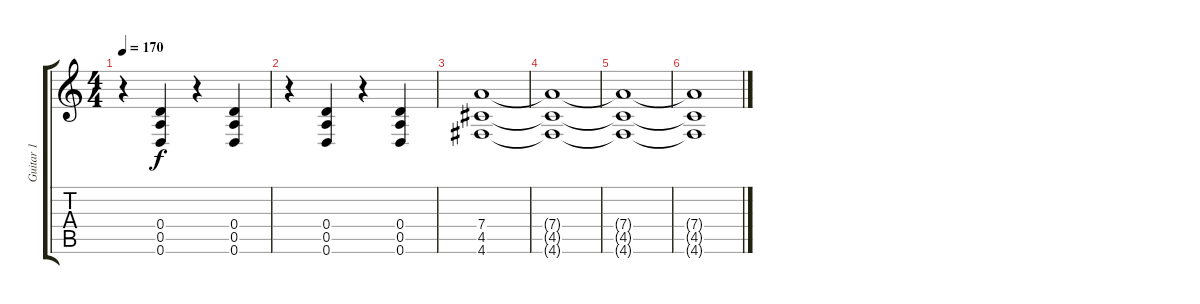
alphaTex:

\track ("Guitar 1" "Guitar 1") {instrument distortionguitar}
\staff {score tabs}
\tuning (E4 B3 G3 D3 A2 D2) {hide}
\ts (4 4)
\tempo 170
\clef g2
\ks c
r.4{dy f} (0.4 0.5 0.6).4 r.4 (0.4 0.5 0.6).4 |
r.4 (0.4 0.5 0.6).4 r.4 (0.4 0.5 0.6).4 |
(7.4 4.5 4.6).1 |
(7.4{t} 4.5{t} 4.6{t}).1 |
(7.4{t} 4.5{t} 4.6{t}).1 |
(7.4{t} 4.5{t} 4.6{t}).1
